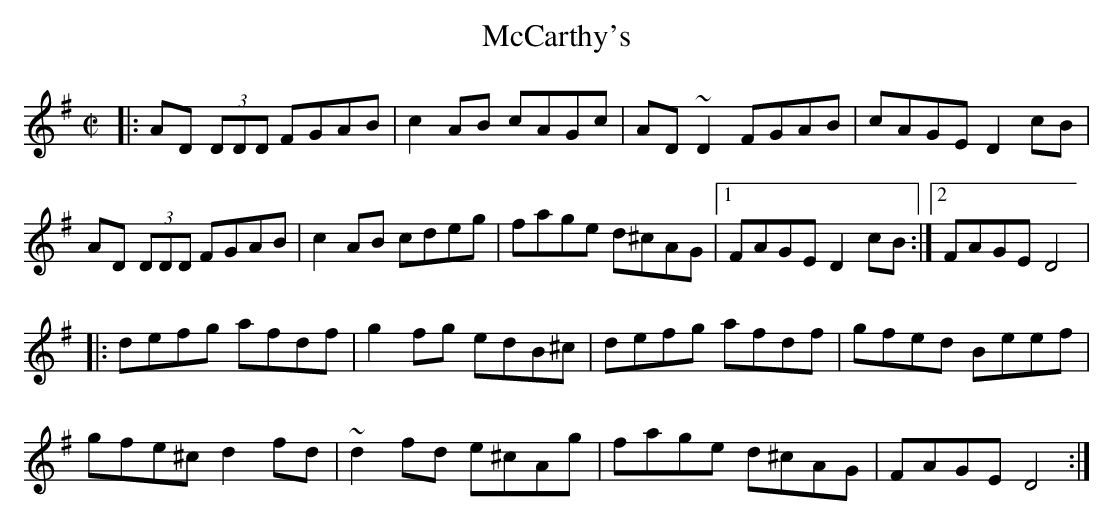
X:1
T:McCarthy's
M:C|
K:Dmix
|:AD (3DDD FGAB | c2AB cAGc | AD~D2 FGAB | cAGE D2cB |
AD (3DDD FGAB | c2AB cdeg | fage d^cAG |1 FAGE D2cB :|2 FAGE D4|
|: defg afdf | g2fg edB^c | defg afdf | gfed Beef |
gfe^c d2fd |~d2fd e^cAg | fage d^cAG | FAGE D4 :|
